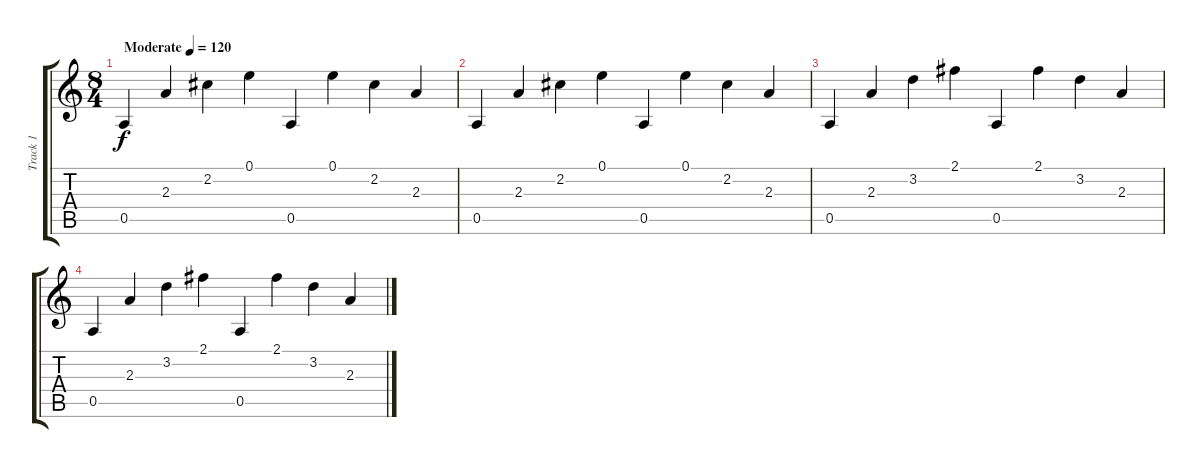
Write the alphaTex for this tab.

\track ("Track 1" "Track 1") {instrument acousticguitarsteel}
\staff {score tabs}
\tuning (E4 B3 G3 D3 A2 E2) {hide}
\ts (8 4)
\tempo (120 "Moderate")
\clef g2
\ks c
0.5.4{dy f instrument acousticguitarsteel} 2.3.4 2.2.4 0.1.4 0.5.4 0.1.4 2.2.4 2.3.4 |
0.5.4 2.3.4 2.2.4 0.1.4 0.5.4 0.1.4 2.2.4 2.3.4 |
0.5.4 2.3.4 3.2.4 2.1.4 0.5.4 2.1.4 3.2.4 2.3.4 |
0.5.4 2.3.4 3.2.4 2.1.4 0.5.4 2.1.4 3.2.4 2.3.4
